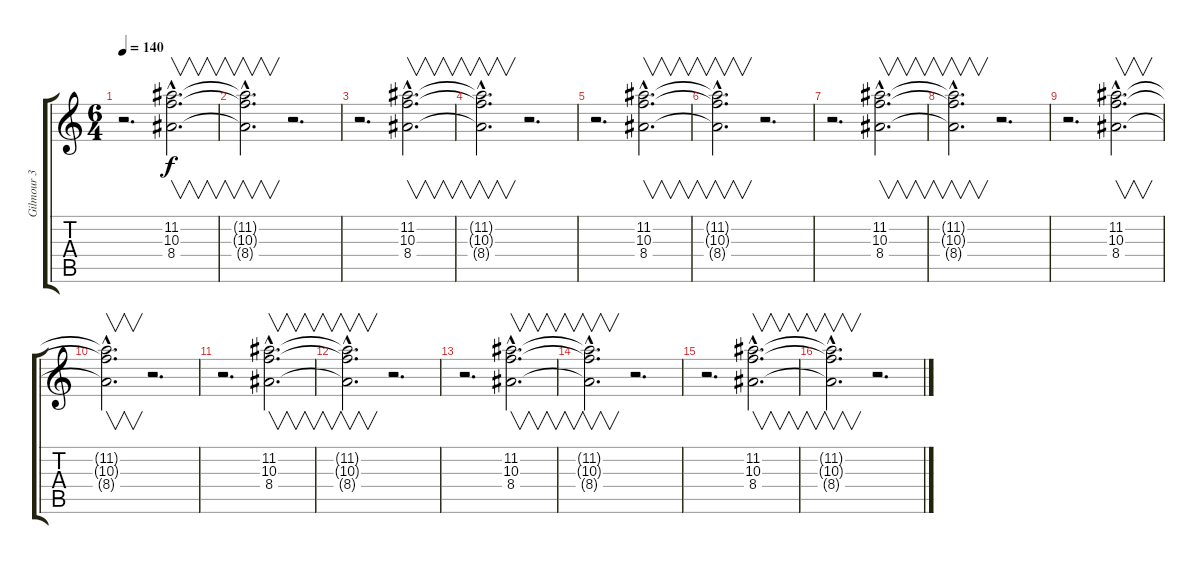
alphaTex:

\track ("Gilmour 3" "Gilmour 3") {instrument electricguitarclean}
\staff {score tabs}
\tuning (E4 B3 G3 D3 A2 E2) {hide}
\ts (6 4)
\tempo 140
\clef g2
\ks c
r.2{d dy f} (11.2{hac} 10.3{hac} 8.4{hac}).2{v d} |
(11.2{hac t} 10.3{hac t} 8.4{hac t}).2{v d} r.2{d} |
r.2{d} (11.2{hac} 10.3{hac} 8.4{hac}).2{v d} |
(11.2{hac t} 10.3{hac t} 8.4{hac t}).2{v d} r.2{d} |
r.2{d} (11.2{hac} 10.3{hac} 8.4{hac}).2{v d} |
(11.2{hac t} 10.3{hac t} 8.4{hac t}).2{v d} r.2{d} |
r.2{d} (11.2{hac} 10.3{hac} 8.4{hac}).2{v d} |
(11.2{hac t} 10.3{hac t} 8.4{hac t}).2{v d} r.2{d} |
r.2{d} (11.2{hac} 10.3{hac} 8.4{hac}).2{v d} |
(11.2{hac t} 10.3{hac t} 8.4{hac t}).2{v d} r.2{d} |
r.2{d} (11.2{hac} 10.3{hac} 8.4{hac}).2{v d} |
(11.2{hac t} 10.3{hac t} 8.4{hac t}).2{v d} r.2{d} |
r.2{d} (11.2{hac} 10.3{hac} 8.4{hac}).2{v d} |
(11.2{hac t} 10.3{hac t} 8.4{hac t}).2{v d} r.2{d} |
r.2{d} (11.2{hac} 10.3{hac} 8.4{hac}).2{v d} |
(11.2{hac t} 10.3{hac t} 8.4{hac t}).2{v d} r.2{d}
